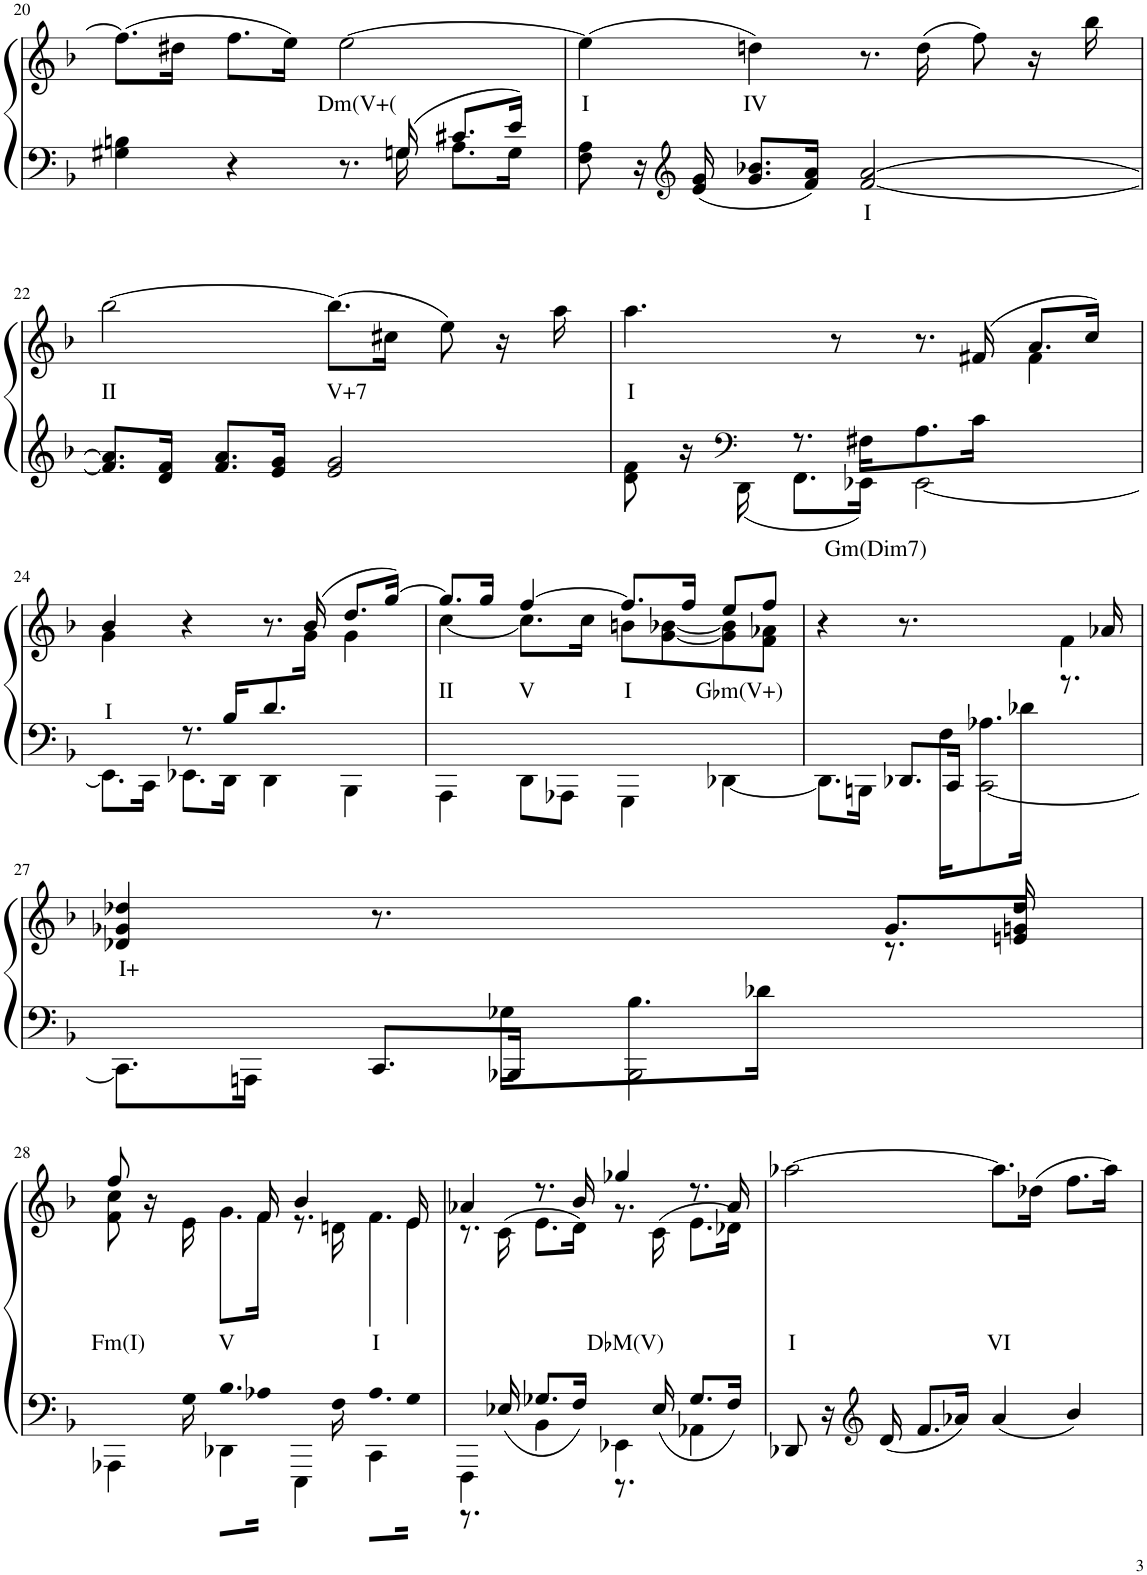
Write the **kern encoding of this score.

**kern	**text	**kern	**text
*part1	*part1	*part1	*part1
*staff2	*staff2	*staff1	*staff1
*I"Piano	*	*	*
*I'Pno	*	*	*
!!LO:PB:g=z
*clefF4	*	*clefG2	*
*k[b-]	*	*k[b-]	*
*M4/4	*	*M4/4	*
*met(c)	*	*met(c)	*
=20	=20	=20	=20
*^	*	*	*
4G#X\ 4Bn\	8.ryy	.	(8.ff\L]	.
*v	*v	*	*	*
.	.	16dd#X\Jk	.
4r	.	8.ff\L	.
.	.	16ee\Jk)	.
!	!	!	!LO:LY:b
8.r	.	[2ee\	Dm(V+(
*^	*	*	*
16Gn/	16G\	.	.	.
8.c#X/L	8.A\L	.	.	.
16e/Jk	16G\Jk	.	.	.
=21	=21	=21	=21	=21
!	!	!	!	!LO:LY:b
*v	*v	*	*^	*
8F\ 8A\	.	(>4ee\]	8.ryy	I
16r	.	.	.	.
*	*	*v	*v	*
*clefG2	*	*	*
16e/ 16g/	.	.	.
!	!	!	!LO:LY:b
8.g/ 8.b-X/L	.	4ddn\)	IV
16f/ 16a/Jk	.	.	.
!	!LO:LY:b	!	!
[2f/ [>2a/	I	8.r	.
*	*	*^	*
.	.	16ryy	(>16dd\	.
.	.	8ryy	8ff\)	.
.	.	16r	16ryy	.
.	.	16ryy	16bb-\	.
!!LO:LB:g=z	!!
=22	=22	=22	=22	=22
!	!	!	!	!LO:LY:b
8.f/] 8.a/]L	.	2ryy	[>2bb-\	II
16d/ 16f/Jk	.	.	.	.
8.f/ 8.a/L	.	.	.	.
16e/ 16g/Jk	.	.	.	.
!	!	!	!	!LO:LY:b
2e/ 2g/	.	4.ryy	(>8.bb-\L]	V+7
.	.	.	16cc#X\Jk	.
.	.	.	8ee\)	.
.	.	16r	16ryy	.
.	.	16ryy	16aa\	.
=23	=23	=23	=23	=23
*^	*	*	*	*
!	!	!	!	!	!LO:LY:b
8ryy	8d\ 8f\	.	4.aa\	2.ryy	I
16r	16ryy	.	.	.	.
*clefF4	*	*	*	*	*
16ryy	16DD\	.	.	.	.
8.r	8.FF\L	.	.	.	.
.	.	.	8r	.	.
!	!	!LO:LY:b	!	!	!
16F#X\KL	16EE-X\Jk	Gm(Dim7)	.	.	.
8.A\	[2EE-\	.	8.r	.	.
16c\Jk	.	.	(16f#X/	.	.
4ryy	.	.	8.a/L	4f#\	.
.	.	.	16cc/Jk)	.	.
!!LO:LB:g=z	!!
=24	=24	=24	=24	=24	=24
!	!	!	!	!	!LO:LY:b
4ryy	8.EE-\L]	.	4b-/	4g\	I
.	16CC\Jk	.	.	.	.
8.r	8.EE-X\L	.	4r	4..ryy	.
16B-/KL	16DD\Jk	.	.	.	.
8.d/	4DD\	.	8.r	.	.
4ryy	.	.	(>16b-/	16g\Jk	.
.	4BBB-\	.	8.dd/L	4g\	.
16ryy	.	.	[>16gg/Jk)	.	.
*v	*v	*	*	*	*
=25	=25	=25	=25	=25
!	!	!	!	!LO:LY:b
4AAA\	.	8.gg/L]	[4cc\	II
.	.	16gg/Jk	.	.
!	!	!	!	!LO:LY:b
8DD\L	.	[4ff/	8.cc\L]	V
8AAA-X\J	.	.	.	.
.	.	.	16cc\Jk	.
!	!	!	!	!LO:LY:b
4GGG\	.	8.ff/L]	8bn\L	I
.	.	.	[8g\ [8b-X\	.
.	.	16ff/Jk	.	.
!	!	!	!	!LO:LY:b
[<4DD-X\	.	8ee/L	8g\] 8b-\]	G♭m(V+)
.	.	8ff/J	8f\ 8a-X\J	.
=26	=26	=26	=26	=26
*^	*	*	*	*
4..ryy	8.DD-\L]	.	4r	2.ryy	.
.	16BBBn\Jk	.	.	.	.
.	8.DD-X/L	.	8.r	.	.
16F\KL	16CC/Jk	.	16ryy	.	.
8.A-X\	[<2CC\	.	.	.	.
16d-X\Jk	.	.	.	.	.
4ryy	.	.	4f\	8.r	.
.	.	.	.	16a-X/	.
!!LO:LB:g=z	!!
=27	=27	=27	=27	=27	=27
!	!	!	!	!	!LO:LY:b
4..ryy	8.CC\L]	.	4d-X/ 4g-X/ 4dd-X/	2.ryy	I+
.	16AAAn\Jk	.	.	.	.
.	8.CC/L	.	8.r	.	.
16G-X\KL	16BBB-X/Jk	.	16ryy	.	.
8.B-\	2BBB-\	.	.	.	.
16d-X\Jk	.	.	.	.	.
4ryy	.	.	8.g-/L	8.r	.
.	.	.	16en/ 16gn/Jk	16dd-/	.
!!LO:LB:g=z	!!
=28	=28	=28	=28	=28	=28
!	!	!	!	!	!LO:LY:b
8.ryy	4AAA-X\	.	8ff/	8f\ 8cc\	Fm(I)
.	.	.	16r	16ryy	.
16G	.	.	16ryy	16e\	.
!	!	!	!	!	!LO:LY:b
8.B-L	4DD-X\	.	8.ryy	8.g\L	V
16A-XJk	.	.	16f/	16f\Jk	.
8.ryy	4EEE\	.	4b-/	8.r	.
16F	.	.	.	16dn\	.
!	!	!	!	!	!LO:LY:b
8.A-L	4CC\	.	8.ryy	8.f\L	I
16GJk	.	.	16e/	16e\Jk	.
=29	=29	=29	=29	=29	=29
4FFF\	8.r	.	4a-X/	8.r	.
.	16E-X/	.	.	(>16c\	.
4BB-\	8.G-X/L	.	8.r	8.e\L	.
.	16F/Jk	.	16b-/	16d\Jk)	.
!	!	!	!	!	!LO:LY:b
4EE-X\	8.r	.	4gg-X/	8.r	D♭M(V)
.	16E-/	.	.	(>16c\	.
4AA-X\	8.G-/L	.	8.r	8.e\L	.
.	16F/Jk	.	16a-/	16d-X\Jk)	.
=30	=30	=30	=30	=30	=30
!	!	!	!	!	!LO:LY:b
*v	*v	*	*	*	*
*	*	*v	*v	*
8DD-X/	.	[2aa-X\	I
16r	.	.	.
*clefG2	*	*	*
16d/	.	.	.
8.f/L	.	.	.
16a-X/Jk	.	.	.
!	!	!	!LO:LY:b
4a-/	.	8.aa-\L]	VI
.	.	(16dd-X\Jk	.
4b-/	.	8.ff\L	.
.	.	16aa-\Jk)	.
=	=	=	=
*-	*-	*-	*-
